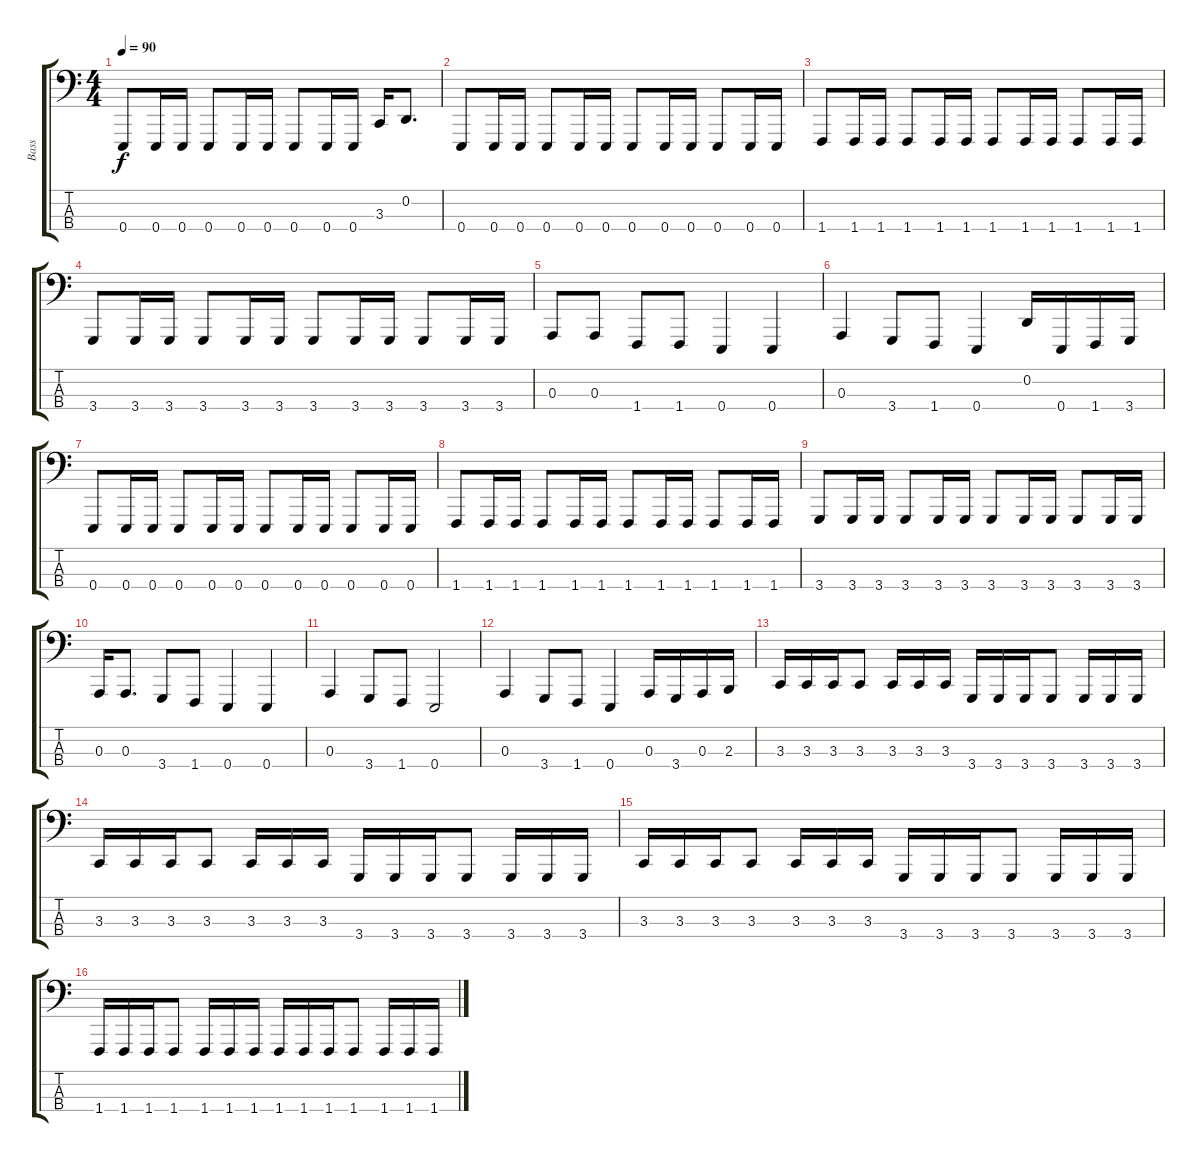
\track ("Bass" "Bass") {instrument lead8bassandlead}
\staff {score tabs}
\tuning (G2 D2 A1 E1) {hide}
\ts (4 4)
\tempo 90
\clef f4
\ks c
0.4.8{dy f} 0.4.16 0.4.16 0.4.8 0.4.16 0.4.16 0.4.8 0.4.16 0.4.16 3.3.16 0.2.8{d} |
0.4.8 0.4.16 0.4.16 0.4.8 0.4.16 0.4.16 0.4.8 0.4.16 0.4.16 0.4.8 0.4.16 0.4.16 |
1.4.8 1.4.16 1.4.16 1.4.8 1.4.16 1.4.16 1.4.8 1.4.16 1.4.16 1.4.8 1.4.16 1.4.16 |
3.4.8 3.4.16 3.4.16 3.4.8 3.4.16 3.4.16 3.4.8 3.4.16 3.4.16 3.4.8 3.4.16 3.4.16 |
0.3.8 0.3.8 1.4.8 1.4.8 0.4.4 0.4.4 |
0.3.4 3.4.8 1.4.8 0.4.4 0.2.16 0.4.16 1.4.16 3.4.16 |
0.4.8 0.4.16 0.4.16 0.4.8 0.4.16 0.4.16 0.4.8 0.4.16 0.4.16 0.4.8 0.4.16 0.4.16 |
1.4.8 1.4.16 1.4.16 1.4.8 1.4.16 1.4.16 1.4.8 1.4.16 1.4.16 1.4.8 1.4.16 1.4.16 |
3.4.8 3.4.16 3.4.16 3.4.8 3.4.16 3.4.16 3.4.8 3.4.16 3.4.16 3.4.8 3.4.16 3.4.16 |
0.3.16 0.3.8{d} 3.4.8 1.4.8 0.4.4 0.4.4 |
0.3.4 3.4.8 1.4.8 0.4.2 |
0.3.4 3.4.8 1.4.8 0.4.4 0.3.16 3.4.16 0.3.16 2.3.16 |
3.3.16 3.3.16 3.3.16 3.3.8 3.3.16 3.3.16 3.3.16 3.4.16 3.4.16 3.4.16 3.4.8 3.4.16 3.4.16 3.4.16 |
3.3.16 3.3.16 3.3.16 3.3.8 3.3.16 3.3.16 3.3.16 3.4.16 3.4.16 3.4.16 3.4.8 3.4.16 3.4.16 3.4.16 |
3.3.16 3.3.16 3.3.16 3.3.8 3.3.16 3.3.16 3.3.16 3.4.16 3.4.16 3.4.16 3.4.8 3.4.16 3.4.16 3.4.16 |
1.4.16 1.4.16 1.4.16 1.4.8 1.4.16 1.4.16 1.4.16 1.4.16 1.4.16 1.4.16 1.4.8 1.4.16 1.4.16 1.4.16
